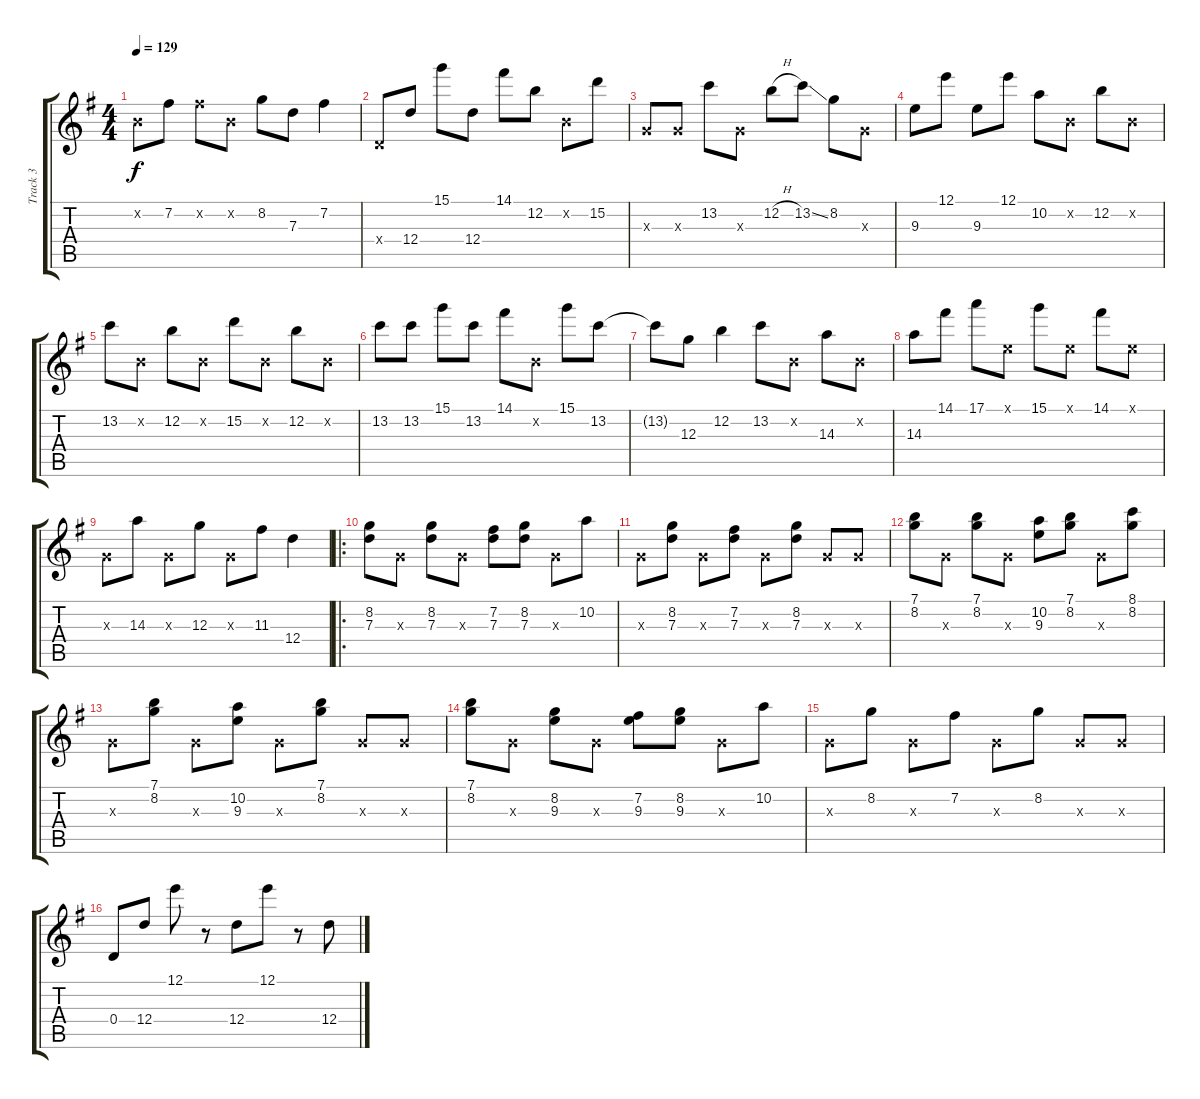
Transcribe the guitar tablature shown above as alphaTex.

\track ("Track 3" "Track 3") {instrument overdrivenguitar}
\staff {score tabs}
\tuning (E4 B3 G3 D3 A2 E2) {hide}
\ts (4 4)
\tempo 129
\clef g2
\ks g
0.2{x}.8{dy f} 7.2.8 7.2{x}.8 0.2{x}.8 8.2.8 7.3.8 7.2.4 |
0.4{x}.8 12.4.8 15.1.8 12.4.8 14.1.8 12.2.8 0.2{x}.8 15.2.8 |
0.3{x}.8 0.3{x}.8 13.2.8 0.3{x}.8 12.2{h}.8 13.2{ss}.8 8.2.8 0.3{x}.8 |
9.3.8 12.1.8 9.3.8 12.1.8 10.2.8 0.2{x}.8 12.2.8 0.2{x}.8 |
13.2.8 0.2{x}.8 12.2.8 0.2{x}.8 15.2.8 0.2{x}.8 12.2.8 0.2{x}.8 |
13.2.8 13.2.8 15.1.8 13.2.8 14.1.8 0.2{x}.8 15.1.8 13.2.8 |
13.2{t}.8 12.3.8 12.2.4 13.2.8 0.2{x}.8 14.3.8 0.2{x}.8 |
14.3.8 14.1.8 17.1.8 0.1{x}.8 15.1.8 0.1{x}.8 14.1.8 0.1{x}.8 |
0.3{x}.8 14.3.8 0.3{x}.8 12.3.8 0.3{x}.8 11.3.8 12.4.4 |
\ro
(8.2 7.3).8 0.3{x}.8 (8.2 7.3).8 0.3{x}.8 (7.2 7.3).8 (8.2 7.3).8 0.3{x}.8 10.2.8 |
0.3{x}.8 (8.2 7.3).8 0.3{x}.8 (7.2 7.3).8 0.3{x}.8 (8.2 7.3).8 0.3{x}.8 0.3{x}.8 |
(7.1 8.2).8 0.3{x}.8 (7.1 8.2).8 0.3{x}.8 (10.2 9.3).8 (7.1 8.2).8 0.3{x}.8 (8.1 8.2).8 |
0.3{x}.8 (7.1 8.2).8 0.3{x}.8 (10.2 9.3).8 0.3{x}.8 (7.1 8.2).8 0.3{x}.8 0.3{x}.8 |
(7.1 8.2).8 0.3{x}.8 (8.2 9.3).8 0.3{x}.8 (7.2 9.3).8 (8.2 9.3).8 0.3{x}.8 10.2.8 |
0.3{x}.8 8.2.8 0.3{x}.8 7.2.8 0.3{x}.8 8.2.8 0.3{x}.8 0.3{x}.8 |
0.4.8 12.4.8 12.1.8 r.8 12.4.8 12.1.8 r.8 12.4.8
